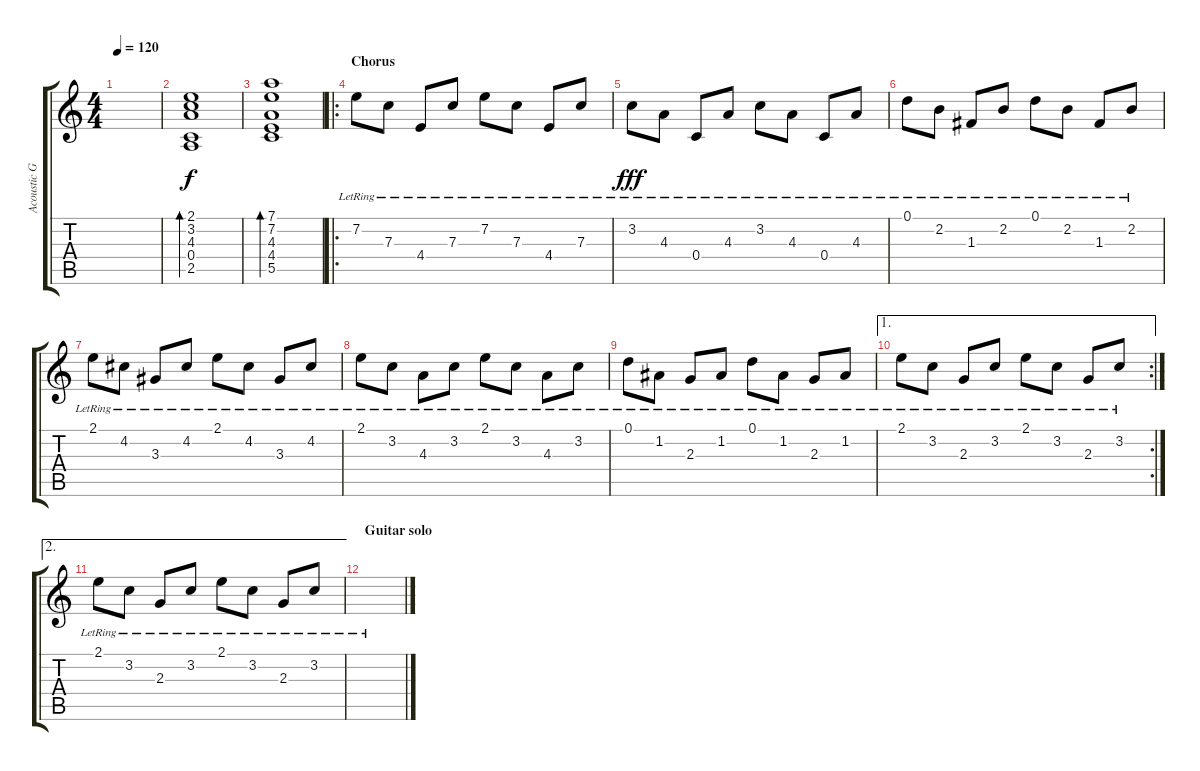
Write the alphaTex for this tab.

\track ("Acoustic Guitar 2" "Acoustic G") {instrument acousticguitarsteel}
\staff {score tabs}
\tuning (D4 A3 F3 C3 G2 D2) {hide}
\ts (4 4)
\tempo 120
\clef g2
\ks c
|
(2.1 3.2 4.3 0.4 2.5).1{bd 240} |
(7.1 7.2 4.3 4.4 5.5).1{bd 240} |
\ro
\section ("" "Chorus")
7.2{lr}.8 7.3{lr}.8 4.4{lr}.8 7.3{lr}.8 7.2{lr}.8 7.3{lr}.8 4.4{lr}.8 7.3{lr}.8 |
3.2{lr}.8{dy fff} 4.3{lr}.8 0.4{lr}.8 4.3{lr}.8 3.2{lr}.8 4.3{lr}.8 0.4{lr}.8 4.3{lr}.8 |
0.1{lr}.8 2.2{lr}.8 1.3{lr}.8 2.2{lr}.8 0.1{lr}.8 2.2{lr}.8 1.3{lr}.8 2.2{lr}.8 |
2.1{lr}.8 4.2{lr}.8 3.3{lr}.8 4.2{lr}.8 2.1{lr}.8 4.2{lr}.8 3.3{lr}.8 4.2{lr}.8 |
2.1{lr}.8 3.2{lr}.8 4.3{lr}.8 3.2{lr}.8 2.1{lr}.8 3.2{lr}.8 4.3{lr}.8 3.2{lr}.8 |
0.1{lr}.8 1.2{lr}.8 2.3{lr}.8 1.2{lr}.8 0.1{lr}.8 1.2{lr}.8 2.3{lr}.8 1.2{lr}.8 |
\ae 1
\rc 2
2.1{lr}.8 3.2{lr}.8 2.3{lr}.8 3.2{lr}.8 2.1{lr}.8 3.2{lr}.8 2.3{lr}.8 3.2{lr}.8 |
\ae 2
2.1{lr}.8 3.2{lr}.8 2.3{lr}.8 3.2{lr}.8 2.1{lr}.8 3.2{lr}.8 2.3{lr}.8 3.2{lr}.8 |
\section ("" "Guitar solo")
